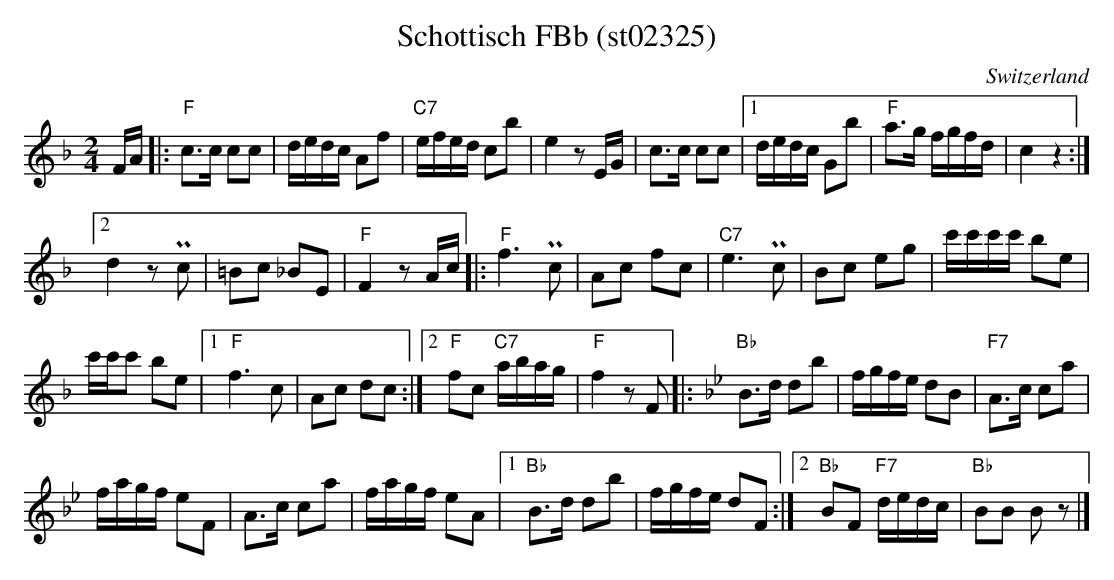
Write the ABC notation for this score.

X:1
T:Schottisch FBb (st02325)
O:Switzerland
M:2/4
L:1/8
K:F major
F/A/ |: "F"c>c cc | d/e/d/c/ Af | "C7"e/f/e/d/ cb | e2zE/G/ | c>c cc |1 d/e/d/c/ Gb | "F"a>g f/g/f/d/ | c2z2 :|2
d2zPc | =Bc _BE | "F"F2zA/c/ |: "F"f3Pc | Ac fc | "C7"e3Pc | Bc eg | c'/c'/c'/c'/ be |
c'/c'/c' be |1 "F"f3c | Ac dc :|2 "F"fc "C7"a/b/a/g/ | "F"f2zF |: [K:Bb] "Bb"B>d db | f/g/f/e/ dB | "F7"A>c ca |
f/a/g/f/ eF | A>c ca | f/a/g/f/ eA |1 "Bb"B>d db | f/g/f/e/ dF :|2 "Bb"BF "F7"d/e/d/c/ | "Bb"BB Bz |]
